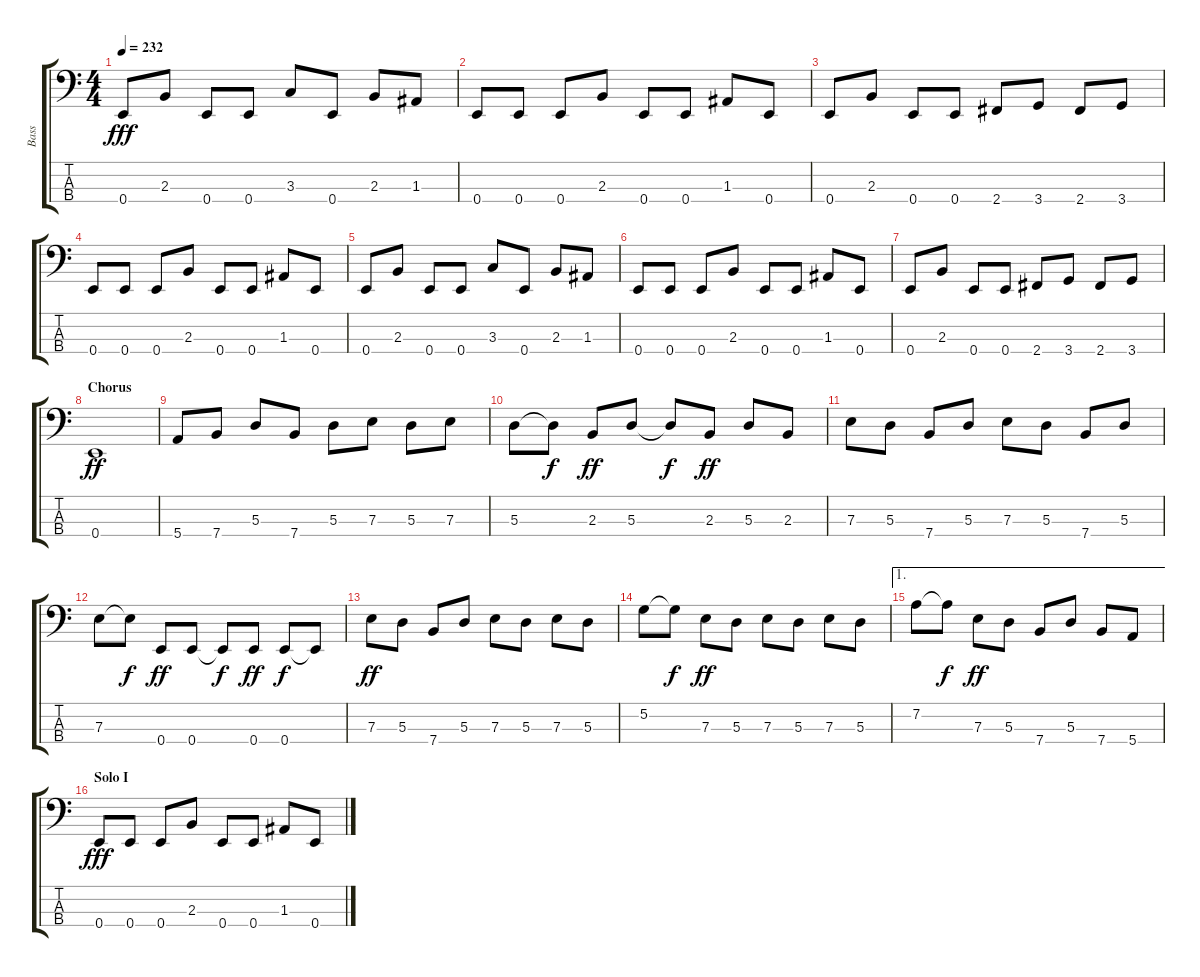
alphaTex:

\track ("Bass" "Bass") {instrument electricbassfinger}
\staff {score tabs}
\tuning (G2 D2 A1 E1) {hide}
\ts (4 4)
\tempo 232
\clef f4
\ks c
0.4.8{dy fff} 2.3.8 0.4.8 0.4.8 3.3.8 0.4.8 2.3.8 1.3.8 |
0.4.8 0.4.8 0.4.8 2.3.8 0.4.8 0.4.8 1.3.8 0.4.8 |
0.4.8 2.3.8 0.4.8 0.4.8 2.4.8 3.4.8 2.4.8 3.4.8 |
0.4.8 0.4.8 0.4.8 2.3.8 0.4.8 0.4.8 1.3.8 0.4.8 |
0.4.8 2.3.8 0.4.8 0.4.8 3.3.8 0.4.8 2.3.8 1.3.8 |
0.4.8 0.4.8 0.4.8 2.3.8 0.4.8 0.4.8 1.3.8 0.4.8 |
0.4.8 2.3.8 0.4.8 0.4.8 2.4.8 3.4.8 2.4.8 3.4.8 |
\section ("" "Chorus ")
0.4.1{dy ff} |
5.4.8 7.4.8 5.3.8 7.4.8 5.3.8 7.3.8 5.3.8 7.3.8 |
5.3.8 5.3{t}.8{dy f} 2.3.8{dy ff} 5.3.8 5.3{t}.8{dy f} 2.3.8{dy ff} 5.3.8 2.3.8 |
7.3.8 5.3.8 7.4.8 5.3.8 7.3.8 5.3.8 7.4.8 5.3.8 |
7.3.8 7.3{t}.8{dy f} 0.4.8{dy ff} 0.4.8 0.4{t}.8{dy f} 0.4.8{dy ff} 0.4.8{dy f} 0.4{t}.8 |
7.3.8{dy ff} 5.3.8 7.4.8 5.3.8 7.3.8 5.3.8 7.3.8 5.3.8 |
5.2.8 5.2{t}.8{dy f} 7.3.8{dy ff} 5.3.8 7.3.8 5.3.8 7.3.8 5.3.8 |
\ae 1
7.2.8 7.2{t}.8{dy f} 7.3.8{dy ff} 5.3.8 7.4.8 5.3.8 7.4.8 5.4.8 |
\section ("" "Solo I")
0.4.8{dy fff} 0.4.8 0.4.8 2.3.8 0.4.8 0.4.8 1.3.8 0.4.8
